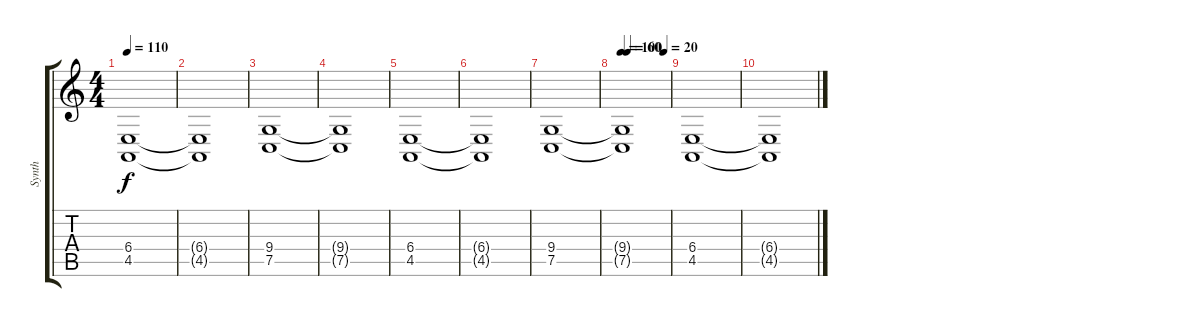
\track ("Synth" "Synth") {instrument synthstrings1}
\staff {score tabs}
\tuning (C4 G3 Eb3 Bb2 F2 C2) {hide}
\ts (4 4)
\tempo 110
\clef g2
\ks c
(6.4 4.5).1{dy f} |
(6.4{t} 4.5{t}).1 |
(9.4 7.5).1 |
(9.4{t} 7.5{t}).1 |
(6.4 4.5).1 |
(6.4{t} 4.5{t}).1 |
(9.4 7.5).1 |
\tempo 100
\tempo (60 0.125)
\tempo (20 0.875)
(9.4{t} 7.5{t}).1 |
(6.4 4.5).1 |
(6.4{t} 4.5{t}).1
